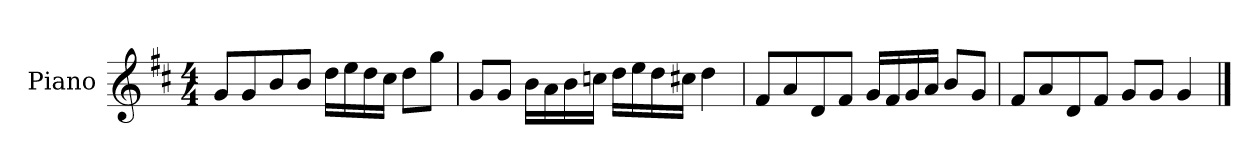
**kern
*part1
*staff1
*I"Piano
*I'P-no
*clefG2
*k[f#c#]
*M4/4
*MM90
=1
8g/L
8g/
8b/
8b/J
16dd\LL
16ee\
16dd\
16cc#\JJ
8dd\L
8gg\J
=2
8g/L
8g/J
16b\LL
16a\
16b\
16ccn\JJ
16dd\LL
16ee\
16dd\
16cc#X\JJ
4dd\
=3
8f#/L
8a/
8d/
8f#/J
16g/LL
16f#/
16g/
16a/JJ
8b/L
8g/J
=4
8f#/L
8a/
8d/
8f#/J
8g/L
8g/J
4g/
==
*-
